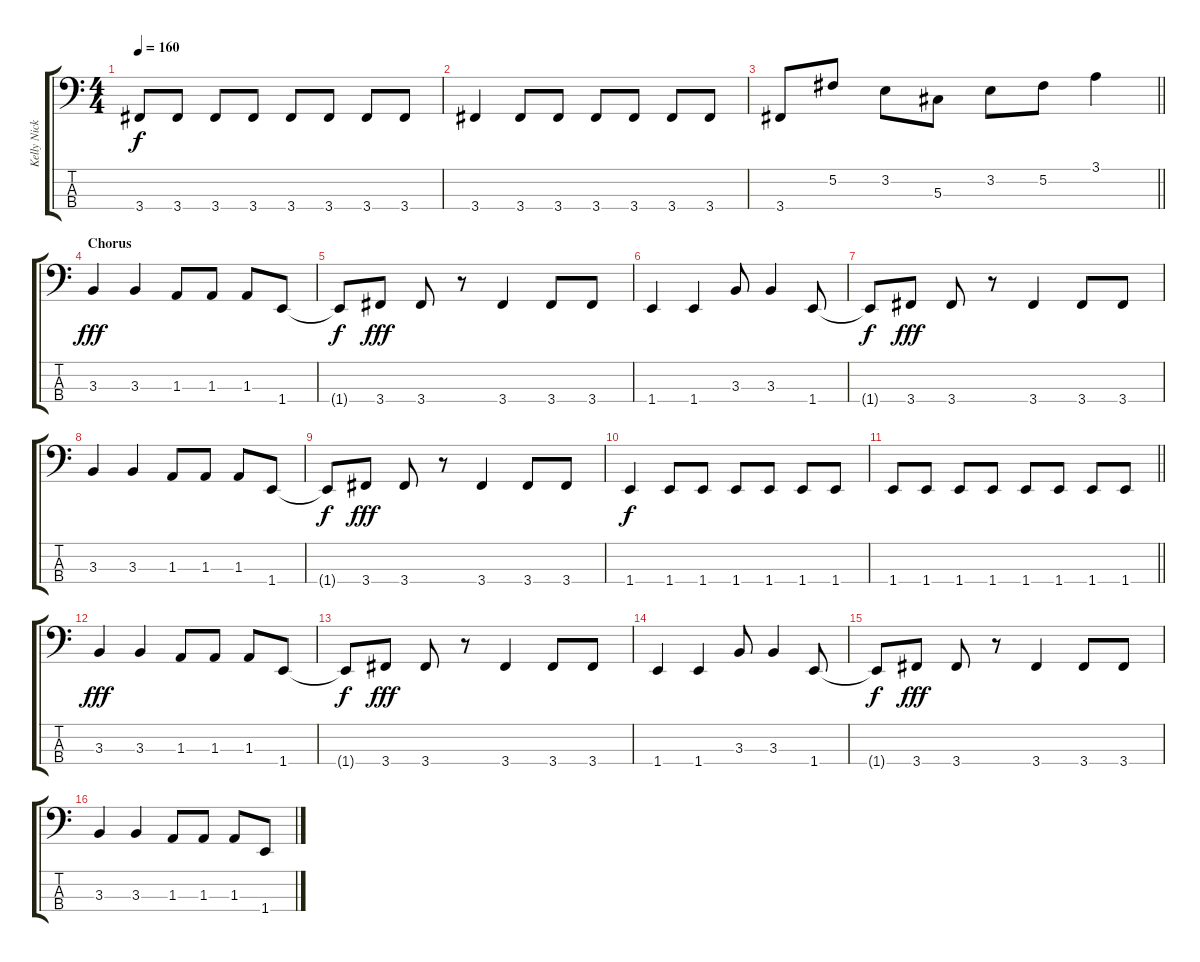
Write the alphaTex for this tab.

\track ("Kelly Nickels" "Kelly Nick") {instrument electricbasspick}
\staff {score tabs}
\tuning (Gb2 Db2 Ab1 Eb1) {hide}
\ts (4 4)
\tempo 160
\clef f4
\ks c
3.4.8{dy f} 3.4.8 3.4.8 3.4.8 3.4.8 3.4.8 3.4.8 3.4.8 |
3.4.4 3.4.8 3.4.8 3.4.8 3.4.8 3.4.8 3.4.8 |
\barLineRight lightlight
3.4.8 5.2.8 3.2.8 5.3.8 3.2.8 5.2.8 3.1.4 |
\section ("" "Chorus")
3.3.4{dy fff} 3.3.4 1.3.8 1.3.8 1.3.8 1.4.8 |
1.4{t}.8{dy f} 3.4.8{dy fff} 3.4.8 r.8 3.4.4 3.4.8 3.4.8 |
1.4.4 1.4.4 3.3.8 3.3.4 1.4.8 |
1.4{t}.8{dy f} 3.4.8{dy fff} 3.4.8 r.8 3.4.4 3.4.8 3.4.8 |
3.3.4 3.3.4 1.3.8 1.3.8 1.3.8 1.4.8 |
1.4{t}.8{dy f} 3.4.8{dy fff} 3.4.8 r.8 3.4.4 3.4.8 3.4.8 |
1.4.4{dy f} 1.4.8 1.4.8 1.4.8 1.4.8 1.4.8 1.4.8 |
\barLineRight lightlight
1.4.8 1.4.8 1.4.8 1.4.8 1.4.8 1.4.8 1.4.8 1.4.8 |
3.3.4{dy fff} 3.3.4 1.3.8 1.3.8 1.3.8 1.4.8 |
1.4{t}.8{dy f} 3.4.8{dy fff} 3.4.8 r.8 3.4.4 3.4.8 3.4.8 |
1.4.4 1.4.4 3.3.8 3.3.4 1.4.8 |
1.4{t}.8{dy f} 3.4.8{dy fff} 3.4.8 r.8 3.4.4 3.4.8 3.4.8 |
3.3.4 3.3.4 1.3.8 1.3.8 1.3.8 1.4.8
